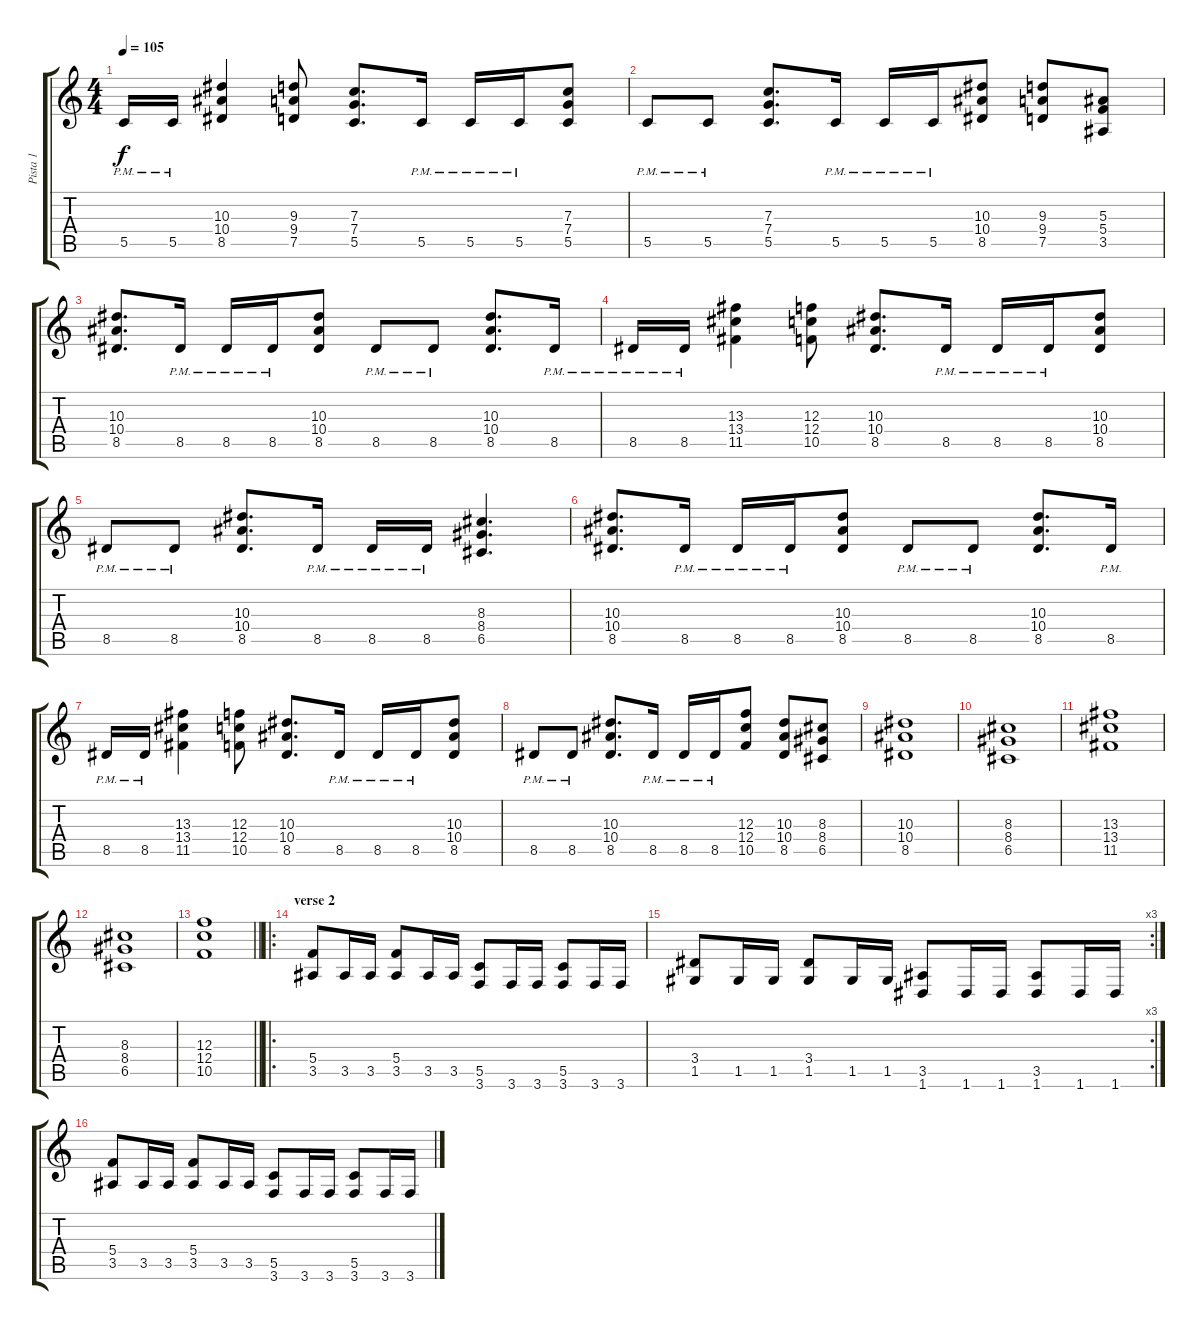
\track ("Pista 1" "Pista 1") {instrument distortionguitar}
\staff {score tabs}
\tuning (D4 A3 F3 C3 G2 D2) {hide}
\ts (4 4)
\tempo 105
\clef g2
\ks c
5.5{pm}.16{dy f} 5.5{pm}.16 (10.3 10.4 8.5).4 (9.3 9.4 7.5).8 (7.3 7.4 5.5).8{d} 5.5{pm}.16 5.5{pm}.16 5.5{pm}.16 (7.3 7.4 5.5).8 |
5.5{pm}.8 5.5{pm}.8 (7.3 7.4 5.5).8{d} 5.5{pm}.16 5.5{pm}.16 5.5{pm}.16 (10.3 10.4 8.5).8 (9.3 9.4 7.5).8 (5.3 5.4 3.5).8 |
(10.3 10.4 8.5).8{d} 8.5{pm}.16 8.5{pm}.16 8.5{pm}.16 (10.3 10.4 8.5).8 8.5{pm}.8 8.5{pm}.8 (10.3 10.4 8.5).8{d} 8.5{pm}.16 |
8.5{pm}.16 8.5{pm}.16 (13.3 13.4 11.5).4 (12.3 12.4 10.5).8 (10.3 10.4 8.5).8{d} 8.5{pm}.16 8.5{pm}.16 8.5{pm}.16 (10.3 10.4 8.5).8 |
8.5{pm}.8 8.5{pm}.8 (10.3 10.4 8.5).8{d} 8.5{pm}.16 8.5{pm}.16 8.5{pm}.16 (8.3 8.4 6.5).4{d} |
(10.3 10.4 8.5).8{d} 8.5{pm}.16 8.5{pm}.16 8.5{pm}.16 (10.3 10.4 8.5).8 8.5{pm}.8 8.5{pm}.8 (10.3 10.4 8.5).8{d} 8.5{pm}.16 |
8.5{pm}.16 8.5{pm}.16 (13.3 13.4 11.5).4 (12.3 12.4 10.5).8 (10.3 10.4 8.5).8{d} 8.5{pm}.16 8.5{pm}.16 8.5{pm}.16 (10.3 10.4 8.5).8 |
8.5{pm}.8 8.5{pm}.8 (10.3 10.4 8.5).8{d} 8.5{pm}.16 8.5{pm}.16 8.5{pm}.16 (12.3 12.4 10.5).8 (10.3 10.4 8.5).8 (8.3 8.4 6.5).8 |
(10.3 10.4 8.5).1 |
(8.3 8.4 6.5).1 |
(13.3 13.4 11.5).1 |
(8.3 8.4 6.5).1 |
\barLineRight lightlight
(12.3 12.4 10.5).1 |
\ro
\section ("" "verse 2")
(5.4 3.5).8 3.5.16 3.5.16 (5.4 3.5).8 3.5.16 3.5.16 (5.5 3.6).8 3.6.16 3.6.16 (5.5 3.6).8 3.6.16 3.6.16 |
\rc 3
(3.4 1.5).8 1.5.16 1.5.16 (3.4 1.5).8 1.5.16 1.5.16 (3.5 1.6).8 1.6.16 1.6.16 (3.5 1.6).8 1.6.16 1.6.16 |
(5.4 3.5).8 3.5.16 3.5.16 (5.4 3.5).8 3.5.16 3.5.16 (5.5 3.6).8 3.6.16 3.6.16 (5.5 3.6).8 3.6.16 3.6.16
